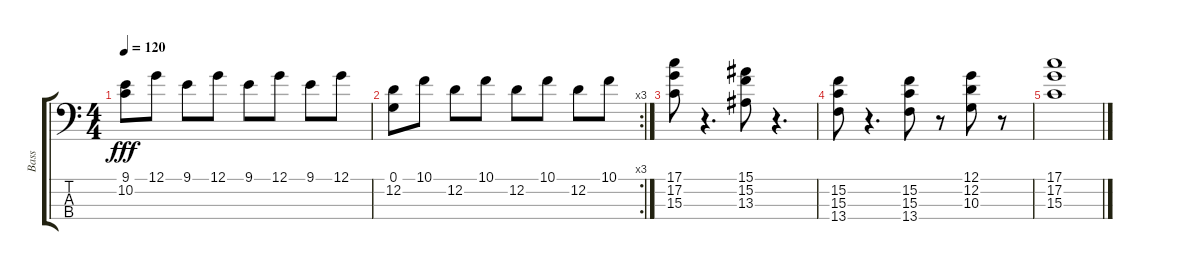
\track ("Bass" "Bass") {instrument electricbasspick}
\staff {score tabs}
\tuning (G2 D2 A1 E1) {hide}
\ts (4 4)
\tempo 120
\clef f4
\ks c
(9.1 10.2).8{dy fff} 12.1.8 9.1.8 12.1.8 9.1.8 12.1.8 9.1.8 12.1.8 |
\rc 3
(0.1 12.2).8 10.1.8 12.2.8 10.1.8 12.2.8 10.1.8 12.2.8 10.1.8 |
(17.1 17.2 15.3).8 r.4{d} (15.1 15.2 13.3).8 r.4{d} |
(15.2 15.3 13.4).8 r.4{d} (15.2 15.3 13.4).8 r.8 (12.1 12.2 10.3).8 r.8 |
(17.1 17.2 15.3).1
